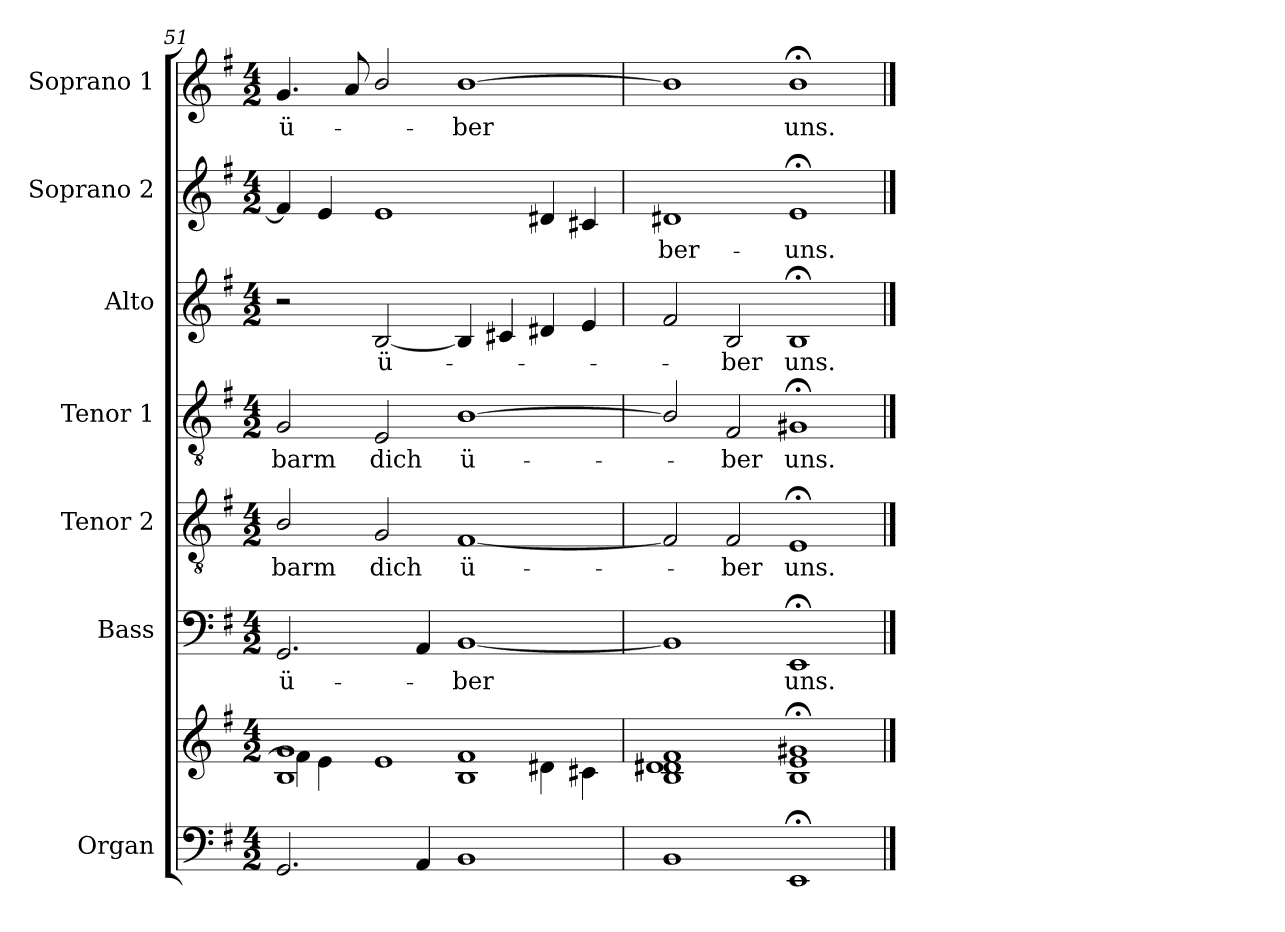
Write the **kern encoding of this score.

**kern	**kern	**kern	**text	**kern	**text	**kern	**text	**kern	**text	**kern	**text	**kern	**text
*part7	*part7	*part6	*part6	*part5	*part5	*part4	*part4	*part3	*part3	*part2	*part2	*part1	*part1
*staff8	*staff7	*staff6	*staff6	*staff5	*staff5	*staff4	*staff4	*staff3	*staff3	*staff2	*staff2	*staff1	*staff1
*I"Organ	*	*I"Bass	*	*I"Tenor 2	*	*I"Tenor 1	*	*I"Alto	*	*I"Soprano 2	*	*I"Soprano 1	*
*I'Org.	*	*I'B.	*	*I'T.2	*	*I'T.1	*	*I'A.	*	*I'S.2	*	*I'S.1	*
*clefF4	*clefG2	*clefF4	*	*clefGv2	*	*clefGv2	*	*clefG2	*	*clefG2	*	*clefG2	*
*	*	*	*	*ITrd7c12	*	*ITrd7c12	*	*	*	*	*	*	*
*k[f#]	*k[f#]	*k[f#]	*	*k[f#]	*	*k[f#]	*	*k[f#]	*	*k[f#]	*	*k[f#]	*
*G:	*G:	*G:	*	*G:	*	*G:	*	*G:	*	*G:	*	*G:	*
*M4/2	*M4/2	*M4/2	*	*M4/2	*	*M4/2	*	*M4/2	*	*M4/2	*	*M4/2	*
=51	=51	=51	=51	=51	=51	=51	=51	=51	=51	=51	=51	=51	=51
*	*^	*	*	*	*	*	*	*	*	*	*	*	*
!	!	!	!	!LO:LY:b:color=#000000	!	!	!	!	!	!	!	!	!	!
!	!	!	!	!	!	!LO:LY:b:color=#000000	!	!	!	!	!	!	!	!
!	!	!	!	!	!	!	!	!LO:LY:b:color=#000000	!	!	!	!	!	!
!	!	!	!	!	!	!	!	!	!	!	!	!	!	!LO:LY:b:color=#000000
2.GGi/	1Bi 1gi	4f#i\]	2.GGi/	ü-	2BBi/	-barm	2GGi/	-barm	2r	.	4f#i/]	.	4.gi/	ü-
.	.	4ei\	.	.	.	.	.	.	.	.	4ei/	.	.	.
.	.	.	.	.	.	.	.	.	.	.	.	.	8ai/	.
!	!	!	!	!	!	!LO:LY:b:color=#000000	!	!	!	!	!	!	!	!
!	!	!	!	!	!	!	!	!LO:LY:b:color=#000000	!	!	!	!	!	!
!	!	!	!	!	!	!	!	!	!	!LO:LY:b:color=#000000	!	!	!	!
.	.	1ei	.	.	2GGi/	dich	2EEi/	dich	[2Bi/	ü-	1ei	.	2bi/	.
4AAi/	.	.	4AAi/	.	.	.	.	.	.	.	.	.	.	.
!	!	!	!	!LO:LY:b:color=#000000	!	!	!	!	!	!	!	!	!	!
!	!	!	!	!	!	!LO:LY:b:color=#000000	!	!	!	!	!	!	!	!
!	!	!	!	!	!	!	!	!LO:LY:b:color=#000000	!	!	!	!	!	!
!	!	!	!	!	!	!	!	!	!	!	!	!	!	!LO:LY:b:color=#000000
1BBi	1Bi 1f#i	.	[1BBi	-ber	[1FF#i	ü-	[1BBi	ü-	4Bi/]	.	.	.	[1bi	-ber
.	.	.	.	.	.	.	.	.	4c#Xi/	.	.	.	.	.
.	.	4d#Xi\	.	.	.	.	.	.	4d#Xi/	.	4d#Xi/	.	.	.
.	.	4c#Xi\	.	.	.	.	.	.	4ei/	.	4c#Xi/	.	.	.
=52	=52	=52	=52	=52	=52	=52	=52	=52	=52	=52	=52	=52	=52	=52
!	!	!	!	!	!	!	!	!	!	!	!	!LO:LY:b:color=#000000	!	!
1BBi	1Bi 1d#Xi 1f#i	1d#i	1BBi]	.	2FF#i/]	.	2BBi/]	.	2f#i/	.	1d#Xi	-ber-	1bi]	.
!	!	!	!	!	!	!LO:LY:b:color=#000000	!	!	!	!	!	!	!	!
!	!	!	!	!	!	!	!	!LO:LY:b:color=#000000	!	!	!	!	!	!
!	!	!	!	!	!	!	!	!	!	!LO:LY:b:color=#000000	!	!	!	!
.	.	.	.	.	2FF#i/	-ber	2FF#i/	-ber	2Bi/	-ber	.	.	.	.
!	!	!	!	!LO:LY:b:color=#000000	!	!	!	!	!	!	!	!	!	!
!	!	!	!	!	!	!LO:LY:b:color=#000000	!	!	!	!	!	!	!	!
!	!	!	!	!	!	!	!	!LO:LY:b:color=#000000	!	!	!	!	!	!
!	!	!	!	!	!	!	!	!	!	!LO:LY:b:color=#000000	!	!	!	!
!	!	!	!	!	!	!	!	!	!	!	!	!LO:LY:b:color=#000000	!	!
!	!	!	!	!	!	!	!	!	!	!	!	!	!	!LO:LY:b:color=#000000
1EE;i	1ei; 1g#Xi;	1Bi	1EE;i	uns.	1EE;i	uns.	1GG#X;i	uns.	1B;i	uns.	1e;i	-uns.	1b;i	uns.
*	*v	*v	*	*	*	*	*	*	*	*	*	*	*	*
==	==	==	==	==	==	==	==	==	==	==	==	==	==
*-	*-	*-	*-	*-	*-	*-	*-	*-	*-	*-	*-	*-	*-
